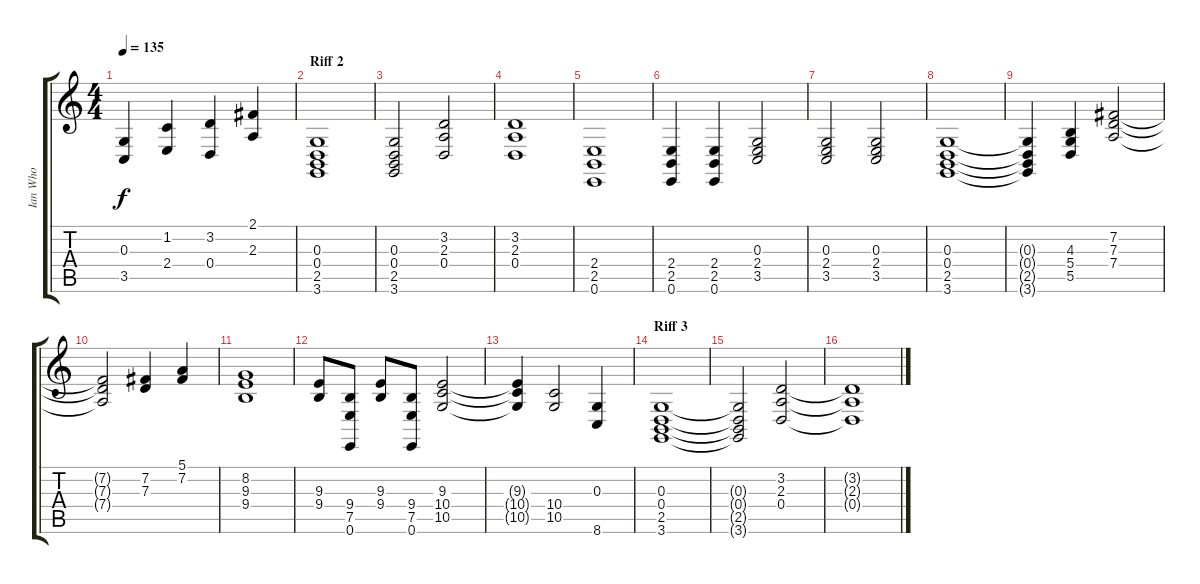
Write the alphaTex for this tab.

\track ("Ian Who" "Ian Who") {instrument drawbarorgan}
\staff {score tabs}
\tuning (E4 B3 G3 D3 A2 E2) {hide}
\ts (4 4)
\tempo 135
\clef g2
\ks c
(0.3 3.5).4{dy f volume 14} (1.2 2.4).4 (3.2 0.4).4 (2.1 2.3).4 |
\section ("" "Riff 2")
(0.3 0.4 2.5 3.6).1{volume 12} |
(0.3 0.4 2.5 3.6).2 (3.2 2.3 0.4).2 |
(3.2 2.3 0.4).1 |
(2.4 2.5 0.6).1 |
(2.4 2.5 0.6).4 (2.4 2.5 0.6).4 (0.3 2.4 3.5).2 |
(0.3 2.4 3.5).2 (0.3 2.4 3.5).2 |
(0.3 0.4 2.5 3.6).1 |
(0.3{t} 0.4{t} 2.5{t} 3.6{t}).4 (4.3 5.4 5.5).4 (7.2 7.3 7.4).2 |
(7.2{t} 7.3{t} 7.4{t}).2 (7.2 7.3).4 (5.1 7.2).4 |
(8.2 9.3 9.4).1 |
(9.3 9.4).8 (9.4 7.5 0.6).8 (9.3 9.4).8 (9.4 7.5 0.6).8 (9.3 10.4 10.5).2 |
(9.3{t} 10.4{t} 10.5{t}).4 (10.4 10.5).2 (0.3 8.6).4 |
\section ("" "Riff 3")
(0.3 0.4 2.5 3.6).1{volume 10} |
(0.3{t} 0.4{t} 2.5{t} 3.6{t}).2 (3.2 2.3 0.4).2 |
(3.2{t} 2.3{t} 0.4{t}).1
